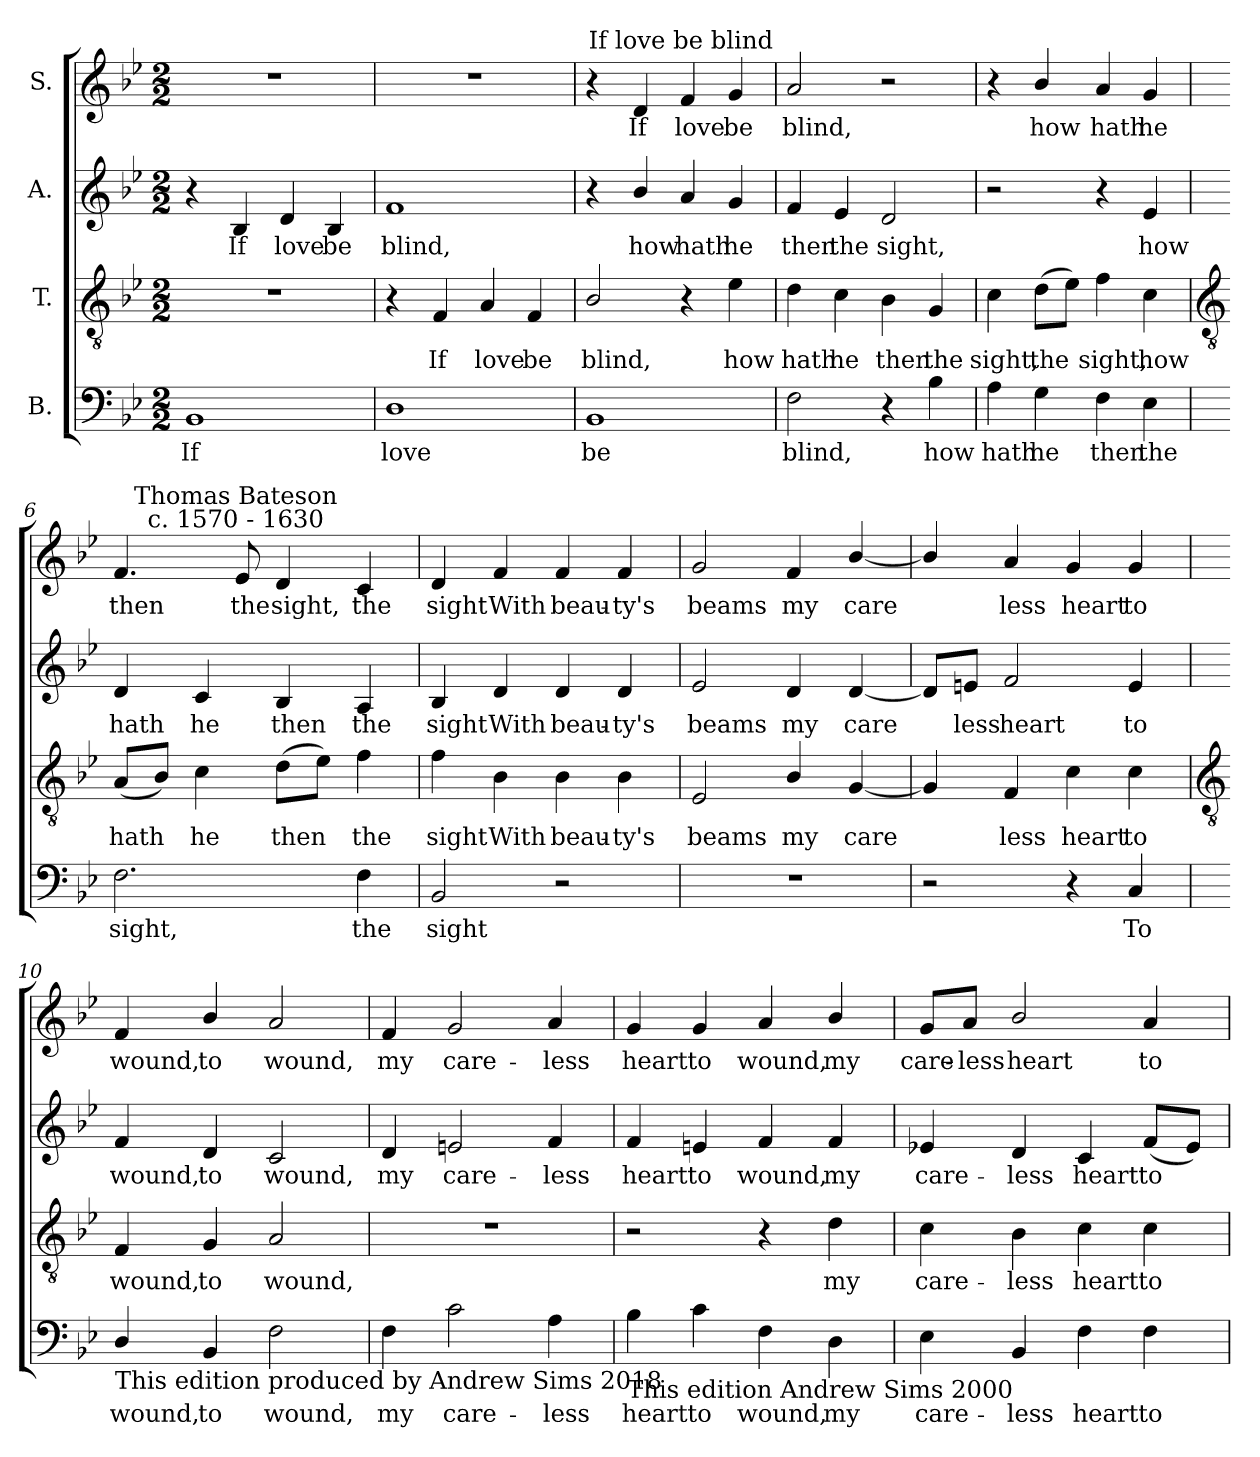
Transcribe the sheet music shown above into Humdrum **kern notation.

**kern	**text	**kern	**text	**kern	**text	**kern	**text
*part4	*part4	*part3	*part3	*part2	*part2	*part1	*part1
*staff4	*staff4	*staff3	*staff3	*staff2	*staff2	*staff1	*staff1
*I"B.	*	*I"T.	*	*I"A.	*	*I"S.	*
*clefF4	*	*clefGv2	*	*clefG2	*	*clefG2	*
*k[b-e-]	*	*k[b-e-]	*	*k[b-e-]	*	*k[b-e-]	*
*B-:	*	*B-:	*	*B-:	*	*B-:	*
*M2/2	*	*M2/2	*	*M2/2	*	*M2/2	*
=1	=1	=1	=1	=1	=1	=1	=1
!	!LO:LY:b	!	!	!	!	!	!
1BB-	If	1r	.	4r	.	1r	.
!	!	!	!	!	!LO:LY:b	!	!
.	.	.	.	4B-	If	.	.
!	!	!	!	!	!LO:LY:b	!	!
.	.	.	.	4d	love	.	.
!	!	!	!	!	!LO:LY:b	!	!
.	.	.	.	4B-	be	.	.
=2	=2	=2	=2	=2	=2	=2	=2
!	!LO:LY:b	!	!	!	!LO:LY:b	!	!
1D	love	4r	.	1f	blind,	1r	.
!	!	!	!LO:LY:b	!	!	!	!
.	.	4F	If	.	.	.	.
!	!	!	!LO:LY:b	!	!	!	!
.	.	4A	love	.	.	.	.
!	!	!	!LO:LY:b	!	!	!	!
.	.	4F	be	.	.	.	.
=3	=3	=3	=3	=3	=3	=3	=3
!	!LO:LY:b	!	!LO:LY:b	!	!	!	!
1BB-	be	2B-/	blind,	4r	.	4r	.
!	!	!	!	!	!LO:LY:b	!	!LO:LY:b
.	.	.	.	4b-/	how	4d	If
!	!	!	!	!	!	!LO:TX:a:cj:t=If love be blind	!
!	!	!	!	!	!LO:LY:b	!	!LO:LY:b
.	.	4r	.	4a	hath	4f	love
!	!	!	!LO:LY:b	!	!LO:LY:b	!	!LO:LY:b
.	.	4e-	how	4g	he	4g	be
=4	=4	=4	=4	=4	=4	=4	=4
!	!LO:LY:b	!	!LO:LY:b	!	!LO:LY:b	!	!LO:LY:b
2F	blind,	4d	hath	4f	then	2a	blind,
!	!	!	!LO:LY:b	!	!LO:LY:b	!	!
.	.	4c	he	4e-	the	.	.
!	!	!	!LO:LY:b	!	!LO:LY:b	!	!
4r	.	4B-	then	2d	sight,	2r	.
!	!LO:LY:b	!	!LO:LY:b	!	!	!	!
4B-	how	4G	the	.	.	.	.
=5	=5	=5	=5	=5	=5	=5	=5
!	!LO:LY:b	!	!LO:LY:b	!	!	!	!
4A	hath	4c	sight,	2r	.	4r	.
!	!LO:LY:b	!	!LO:LY:b	!	!	!	!LO:LY:b
4G	he	(>8dL	the	.	.	4b-/	how
.	.	8e-J)	.	.	.	.	.
!	!LO:LY:b	!	!LO:LY:b	!	!	!	!LO:LY:b
4F	then	4f	sight,	4r	.	4a	hath
!	!LO:LY:b	!	!LO:LY:b	!	!LO:LY:b	!	!LO:LY:b
4E-	the	4c	how	4e-	how	4g	he
!!LO:LB:g=z
=6	=6	=6	=6	=6	=6	=6	=6
*	*	*clefGv2	*	*	*	*	*
!	!LO:LY:b	!	!LO:LY:b	!	!LO:LY:b	!	!LO:LY:b
2.F	sight,	(<8AL	hath	4d	hath	4.f	then
.	.	8B-J)	.	.	.	.	.
!	!	!	!LO:LY:b	!	!LO:LY:b	!	!
.	.	4c	he	4c	he	.	.
!	!	!	!	!	!	!LO:TX:a:cj:t=Thomas Bateson\nc. 1570 - 1630	!
!	!	!	!	!	!	!	!LO:LY:b
.	.	.	.	.	.	8e-	the
!	!	!	!LO:LY:b	!	!LO:LY:b	!	!LO:LY:b
.	.	(>8dL	then	4B-	then	4d	sight,
.	.	8e-J)	.	.	.	.	.
!	!LO:LY:b	!	!LO:LY:b	!	!LO:LY:b	!	!LO:LY:b
4F	the	4f	the	4A	the	4c	the
=7	=7	=7	=7	=7	=7	=7	=7
!	!LO:LY:b	!	!LO:LY:b	!	!LO:LY:b	!	!LO:LY:b
2BB-	sight	4f	sight	4B-	sight	4d	sight
!	!	!	!LO:LY:b	!	!LO:LY:b	!	!LO:LY:b
.	.	4B-	With	4d	With	4f	With
!	!	!	!LO:LY:b	!	!LO:LY:b	!	!LO:LY:b
2r	.	4B-	beau-	4d	beau-	4f	beau-
!	!	!	!LO:LY:b	!	!LO:LY:b	!	!LO:LY:b
.	.	4B-	-ty's	4d	-ty's	4f	-ty's
=8	=8	=8	=8	=8	=8	=8	=8
!	!	!	!LO:LY:b	!	!LO:LY:b	!	!LO:LY:b
1r	.	2E-	beams	2e-	beams	2g	beams
!	!	!	!LO:LY:b	!	!LO:LY:b	!	!LO:LY:b
.	.	4B-/	my	4d	my	4f	my
!	!	!	!LO:LY:b	!	!LO:LY:b	!	!LO:LY:b
.	.	[4G	care	[4d	care	[4b-/	care
=9	=9	=9	=9	=9	=9	=9	=9
2r	.	4G]	.	8dL]	.	4b-/]	.
!	!	!	!	!	!LO:LY:b	!	!
.	.	.	.	8enJ	less	.	.
!	!	!	!LO:LY:b	!	!LO:LY:b	!	!LO:LY:b
.	.	4F	less	2f	heart	4a	less
!	!	!	!LO:LY:b	!	!	!	!LO:LY:b
4r	.	4c	heart	.	.	4g	heart
!	!LO:LY:b	!	!LO:LY:b	!	!LO:LY:b	!	!LO:LY:b
4C	To	4c	to	4e	to	4g	to
!!LO:LB:g=z
=10	=10	=10	=10	=10	=10	=10	=10
*	*	*clefGv2	*	*	*	*	*
!LO:TX:b:t=This edition produced by Andrew Sims 2018	!	!	!	!	!	!	!
!	!LO:LY:b	!	!LO:LY:b	!	!LO:LY:b	!	!LO:LY:b
4D/	wound,	4F	wound,	4f	wound,	4f	wound,
!	!LO:LY:b	!	!LO:LY:b	!	!LO:LY:b	!	!LO:LY:b
4BB-	to	4G	to	4d	to	4b-/	to
!	!LO:LY:b	!	!LO:LY:b	!	!LO:LY:b	!	!LO:LY:b
2F	wound,	2A	wound,	2c	wound,	2a	wound,
=11	=11	=11	=11	=11	=11	=11	=11
!	!LO:LY:b	!	!	!	!LO:LY:b	!	!LO:LY:b
4F	my	1r	.	4d	my	4f	my
!	!LO:LY:b	!	!	!	!LO:LY:b	!	!LO:LY:b
2c	care-	.	.	2en	care-	2g	care-
!	!LO:LY:b	!	!	!	!LO:LY:b	!	!LO:LY:b
4A	-less	.	.	4f	-less	4a	-less
=12	=12	=12	=12	=12	=12	=12	=12
!LO:TX:b:t=This edition  Andrew Sims 2000	!	!	!	!	!	!	!
!	!LO:LY:b	!	!	!	!LO:LY:b	!	!LO:LY:b
4B-	heart	2r	.	4f	heart	4g	heart
!	!LO:LY:b	!	!	!	!LO:LY:b	!	!LO:LY:b
4c	to	.	.	4en	to	4g	to
!	!LO:LY:b	!	!	!	!LO:LY:b	!	!LO:LY:b
4F	wound,	4r	.	4f	wound,	4a	wound,
!	!LO:LY:b	!	!LO:LY:b	!	!LO:LY:b	!	!LO:LY:b
4D	my	4d	my	4f	my	4b-/	my
=13	=13	=13	=13	=13	=13	=13	=13
!	!LO:LY:b	!	!LO:LY:b	!	!LO:LY:b	!	!LO:LY:b
4E-	care-	4c	care-	4e-X	care-	8g/L	care-
!	!	!	!	!	!	!	!LO:LY:b
.	.	.	.	.	.	8a/J	-less
!	!LO:LY:b	!	!LO:LY:b	!	!LO:LY:b	!	!LO:LY:b
4BB-	-less	4B-	-less	4d	-less	2b-/	heart
!	!LO:LY:b	!	!LO:LY:b	!	!LO:LY:b	!	!
4F	heart	4c	heart	4c	heart	.	.
!	!LO:LY:b	!	!LO:LY:b	!	!LO:LY:b	!	!LO:LY:b
4F	to	4c	to	(<8fL	to	4a/	to
.	.	.	.	8e-J)	.	.	.
=	=	=	=	=	=	=	=
*-	*-	*-	*-	*-	*-	*-	*-
